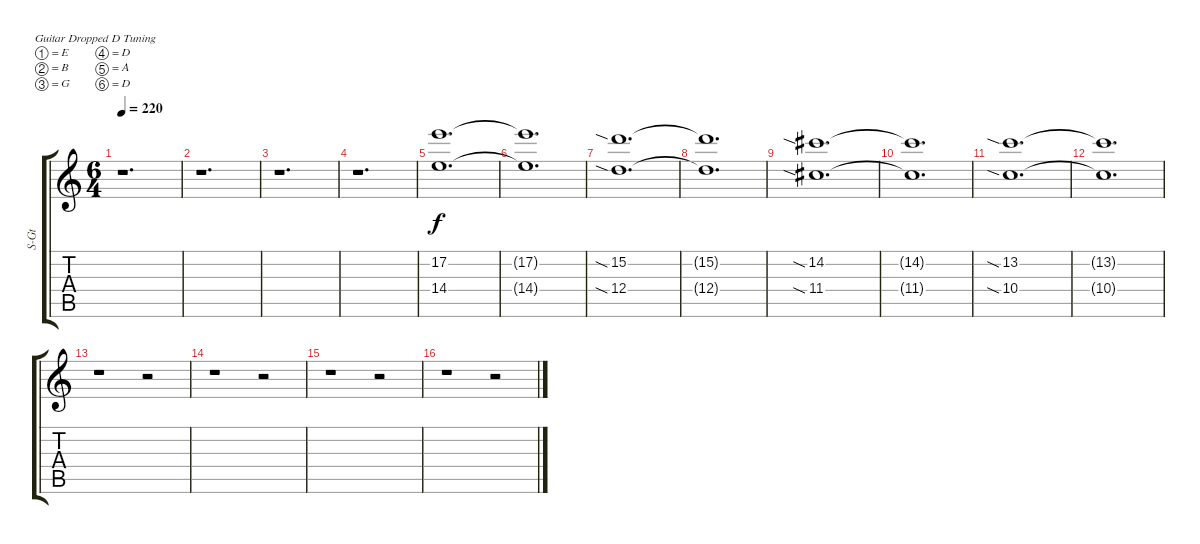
\bracketExtendMode groupsimilarinstruments
\otherSystemsTrackNameOrientation horizontal
\track ("Keyboards" "S-Gt") {instrument stringensemble1}
\staff {score tabs}
\tuning (E4 B3 G3 D3 A2 D2)
\displaytranspose 12
\ts (6 4)
\tempo 220
\clef g2
\ks c
r.1{d dy f beam Down} |
r.1{d beam Down} |
r.1{d beam Down} |
r.1{d beam Down} |
(17.2 14.4).1{d beam Down} |
(17.2{t} 14.4{t}).1{d beam Down} |
(15.2{sia} 12.4{sia}).1{d beam Down} |
(15.2{t} 12.4{t}).1{d beam Down} |
(14.2{sia acc #} 11.4{sia acc #}).1{d beam Down} |
(14.2{t acc #} 11.4{t acc #}).1{d beam Down} |
(13.2{sia} 10.4{sia}).1{d beam Down} |
(13.2{t} 10.4{t}).1{d beam Down} |
r.1{beam Down} r.2{beam Down} |
r.1{beam Down} r.2{beam Down} |
r.1{beam Down} r.2{beam Down} |
r.1{beam Down} r.2{beam Down}
